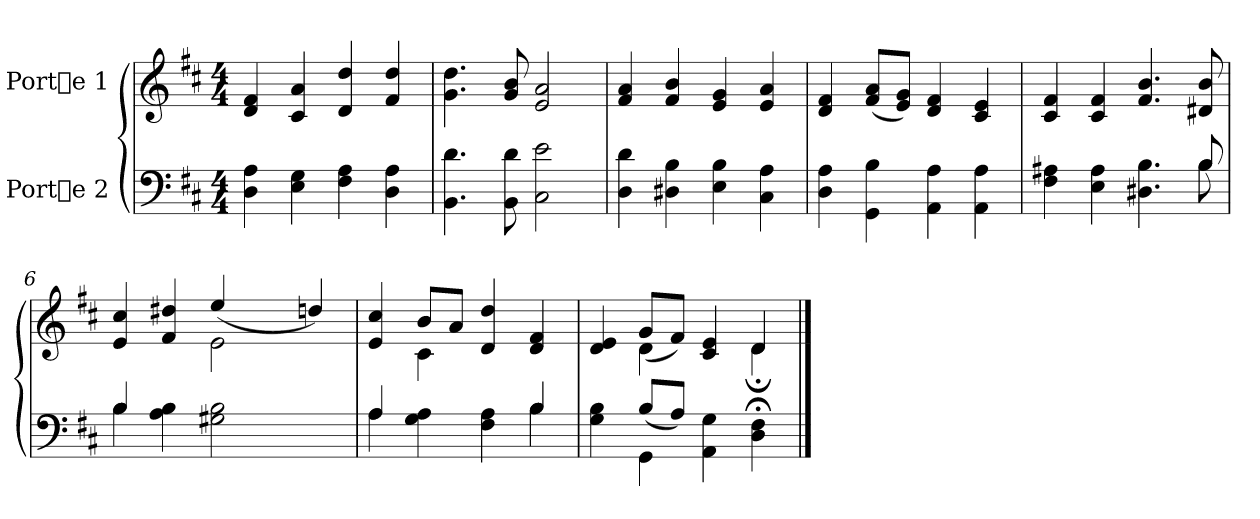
**kern	**kern
*part2	*part1
*staff2	*staff1
*I"Porte 2	*I"Porte 1
!!LO:PB:g=z
*stria5	*stria5
*clefF4	*clefG2
*k[f#c#]	*k[f#c#]
*D:	*D:
*M4/4	*M4/4
*MM115	*MM115
=1	=1
4A\ 4D\	4f#/ 4d/
4G\ 4E\	4a/ 4c#/
4A\ 4F#\	4dd/ 4d/
4A\ 4D\	4dd/ 4f#/
=2	=2
4.d\ 4.BB\	4.dd\ 4.g\
8d\ 8BB\	8b/ 8g/
2e\ 2C#\	2a/ 2e/
=3	=3
4d\ 4D\	4a/ 4f#/
4B\ 4D#X\	4b/ 4f#/
4B\ 4E\	4g/ 4e/
4A\ 4C#\	4a/ 4e/
=4	=4
4A\ 4D\	4f#/ 4d/
4B\ 4GG\	(>8a/ 8f#/L
.	8g/ 8e/J)
4A\ 4AA\	4f#/ 4d/
4A\ 4AA\	4e/ 4c#/
!!LO:LB:g=z
=5	=5
*^	*
4A#X\ 4F#\	2..ryy	4f#/ 4c#/
4A#\ 4E\	.	4f#/ 4c#/
4.B\ 4.D#X\	.	4.b/ 4.f#/
8B/	8B\	8b/ 8d#X/
=6	=6	=6
*	*	*^
4B/	4B\	4cc#/ 4e/	2ryy
4B\ 4A\	4ryy	4dd#X/ 4f#/	.
2B\ 2G#X\	2.ryy	2e\	(>4ee/
.	.	.	2ryy
4ryy	.	4ddn/)	.
=7	=7	=7	=7
4A/	4A\	4cc#/ 4e/	4ryy
4A\ 4G\	2ryy	4c#\	8b/L
.	.	.	8a/J
4A\ 4F#\	.	4dd/ 4d/	2ryy
4B/	4B\	4f#/ 4d/	.
=8	=8	=8	=8
4B\ 4G\	4ryy	4e/ 4d/	4ryy
4GG\	(>8B/L	4d\	(>8g/L
.	8A/J)	.	8f#/J)
4G\ 4AA\	2ryy	4e/ 4c#/	4ryy
4F#\;< 4D\;<	.	4d/	4d;<\
*v	*v	*	*
*	*v	*v
==	==
*-	*-
